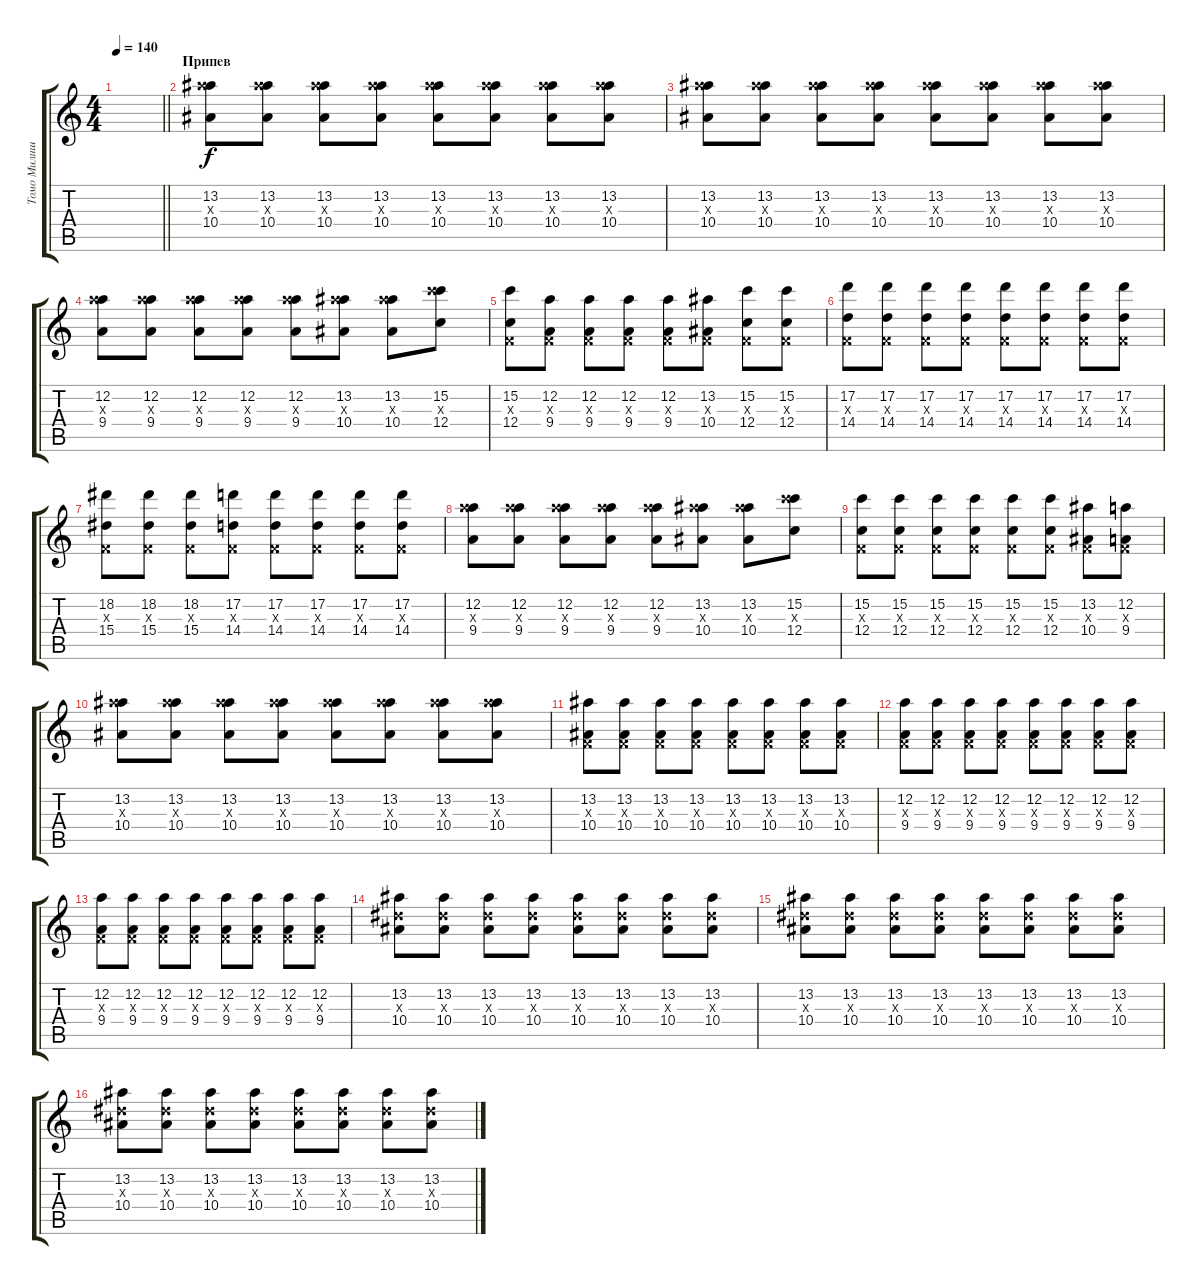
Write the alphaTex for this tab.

\track ("Томо Милишевич" "Томо Милиш") {instrument overdrivenguitar}
\staff {score tabs}
\tuning (D4 A3 F3 C3 G2 D2) {hide}
\ts (4 4)
\tempo 140
\clef g2
\barLineRight lightlight
\ks c
|
\section ("" "Припев")
(13.2 17.3{x} 10.4).8 (13.2 17.3{x} 10.4).8 (13.2 17.3{x} 10.4).8 (13.2 17.3{x} 10.4).8 (13.2 17.3{x} 10.4).8 (13.2 17.3{x} 10.4).8 (13.2 17.3{x} 10.4).8 (13.2 17.3{x} 10.4).8 |
(13.2 17.3{x} 10.4).8 (13.2 17.3{x} 10.4).8 (13.2 17.3{x} 10.4).8 (13.2 17.3{x} 10.4).8 (13.2 17.3{x} 10.4).8 (13.2 17.3{x} 10.4).8 (13.2 17.3{x} 10.4).8 (13.2 17.3{x} 10.4).8 |
(12.2 16.3{x} 9.4).8 (12.2 16.3{x} 9.4).8 (12.2 16.3{x} 9.4).8 (12.2 16.3{x} 9.4).8 (12.2 16.3{x} 9.4).8 (13.2 17.3{x} 10.4).8 (13.2 17.3{x} 10.4).8 (15.2 19.3{x} 12.4).8 |
(15.2 0.3{x} 12.4).8 (12.2 0.3{x} 9.4).8 (12.2 0.3{x} 9.4).8 (12.2 0.3{x} 9.4).8 (12.2 0.3{x} 9.4).8 (13.2 0.3{x} 10.4).8 (15.2 0.3{x} 12.4).8 (15.2 0.3{x} 12.4).8 |
(17.2 0.3{x} 14.4).8 (17.2 0.3{x} 14.4).8 (17.2 0.3{x} 14.4).8 (17.2 0.3{x} 14.4).8 (17.2 0.3{x} 14.4).8 (17.2 0.3{x} 14.4).8 (17.2 0.3{x} 14.4).8 (17.2 0.3{x} 14.4).8 |
(18.2 0.3{x} 15.4).8 (18.2 0.3{x} 15.4).8 (18.2 0.3{x} 15.4).8 (17.2 0.3{x} 14.4).8 (17.2 0.3{x} 14.4).8 (17.2 0.3{x} 14.4).8 (17.2 0.3{x} 14.4).8 (17.2 0.3{x} 14.4).8 |
(12.2 16.3{x} 9.4).8 (12.2 16.3{x} 9.4).8 (12.2 16.3{x} 9.4).8 (12.2 16.3{x} 9.4).8 (12.2 16.3{x} 9.4).8 (13.2 17.3{x} 10.4).8 (13.2 17.3{x} 10.4).8 (15.2 19.3{x} 12.4).8 |
(15.2 0.3{x} 12.4).8 (15.2 0.3{x} 12.4).8 (15.2 0.3{x} 12.4).8 (15.2 0.3{x} 12.4).8 (15.2 0.3{x} 12.4).8 (15.2 0.3{x} 12.4).8 (13.2 0.3{x} 10.4).8 (12.2 0.3{x} 9.4).8 |
(13.2 17.3{x} 10.4).8 (13.2 17.3{x} 10.4).8 (13.2 17.3{x} 10.4).8 (13.2 17.3{x} 10.4).8 (13.2 17.3{x} 10.4).8 (13.2 17.3{x} 10.4).8 (13.2 17.3{x} 10.4).8 (13.2 17.3{x} 10.4).8 |
(13.2 0.3{x} 10.4).8 (13.2 0.3{x} 10.4).8 (13.2 0.3{x} 10.4).8 (13.2 0.3{x} 10.4).8 (13.2 0.3{x} 10.4).8 (13.2 0.3{x} 10.4).8 (13.2 0.3{x} 10.4).8 (13.2 0.3{x} 10.4).8 |
(12.2 0.3{x} 9.4).8 (12.2 0.3{x} 9.4).8 (12.2 0.3{x} 9.4).8 (12.2 0.3{x} 9.4).8 (12.2 0.3{x} 9.4).8 (12.2 0.3{x} 9.4).8 (12.2 0.3{x} 9.4).8 (12.2 0.3{x} 9.4).8 |
(12.2 0.3{x} 9.4).8 (12.2 0.3{x} 9.4).8 (12.2 0.3{x} 9.4).8 (12.2 0.3{x} 9.4).8 (12.2 0.3{x} 9.4).8 (12.2 0.3{x} 9.4).8 (12.2 0.3{x} 9.4).8 (12.2 0.3{x} 9.4).8 |
(13.2 10.3{x} 10.4).8 (13.2 10.3{x} 10.4).8 (13.2 10.3{x} 10.4).8 (13.2 10.3{x} 10.4).8 (13.2 10.3{x} 10.4).8 (13.2 10.3{x} 10.4).8 (13.2 10.3{x} 10.4).8 (13.2 10.3{x} 10.4).8 |
(13.2 10.3{x} 10.4).8 (13.2 10.3{x} 10.4).8 (13.2 10.3{x} 10.4).8 (13.2 10.3{x} 10.4).8 (13.2 10.3{x} 10.4).8 (13.2 10.3{x} 10.4).8 (13.2 10.3{x} 10.4).8 (13.2 10.3{x} 10.4).8 |
(13.2 10.3{x} 10.4).8 (13.2 10.3{x} 10.4).8 (13.2 10.3{x} 10.4).8 (13.2 10.3{x} 10.4).8 (13.2 10.3{x} 10.4).8 (13.2 10.3{x} 10.4).8 (13.2 10.3{x} 10.4).8 (13.2 10.3{x} 10.4).8
